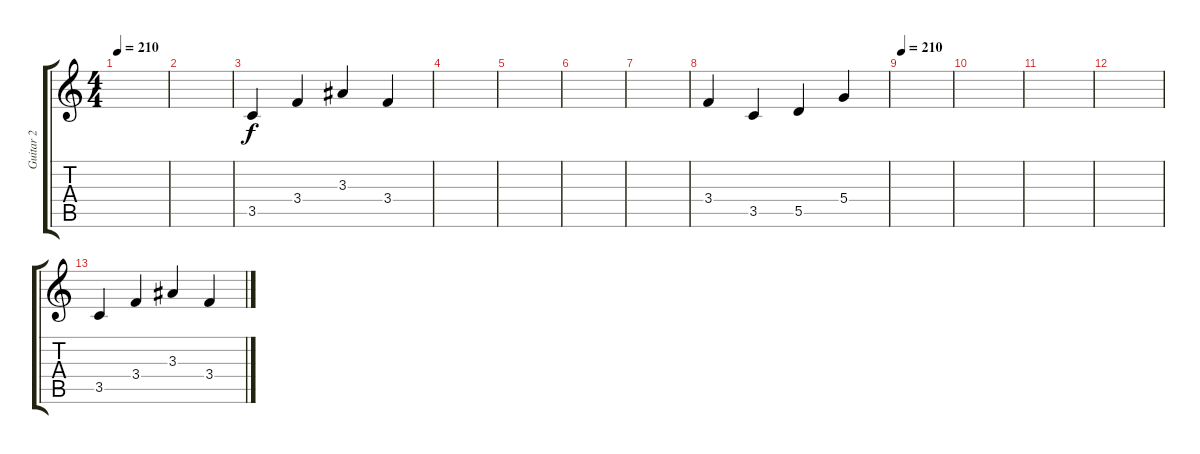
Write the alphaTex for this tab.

\track ("Guitar 2" "Guitar 2") {instrument distortionguitar}
\staff {score tabs}
\tuning (E4 B3 G3 D3 A2 E2) {hide}
\ts (4 4)
\tempo 210
\clef g2
\ks c
|
|
3.5.4 3.4.4 3.3.4 3.4.4 |
|
|
|
|
3.4.4 3.5.4 5.5.4 5.4.4 |
\tempo 210
|
|
|
|
3.5.4 3.4.4 3.3.4 3.4.4
